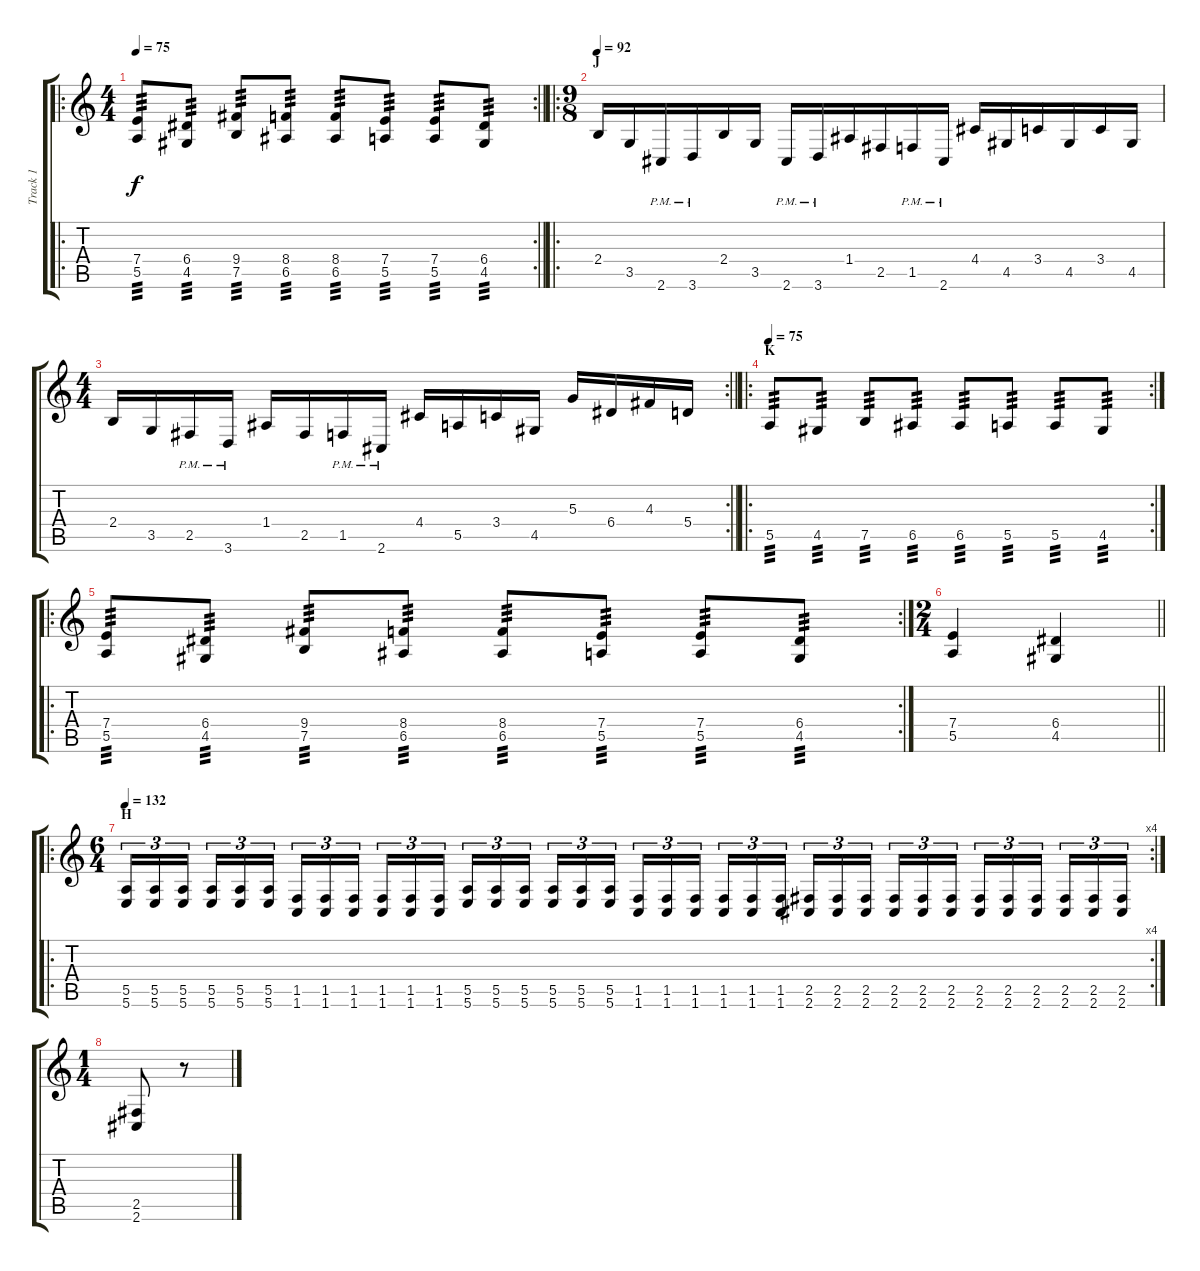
\track ("Track 1" "Track 1") {instrument distortionguitar}
\staff {score tabs}
\tuning (B3 Gb3 D3 A2 E2 B1) {hide}
\ro
\rc 2
\ts (4 4)
\tempo 75
\clef g2
\barLineRight lightlight
\ks c
(7.4 5.5).8{tp 3 dy f} (6.4 4.5).8{tp 3} (9.4 7.5).8{tp 3} (8.4 6.5).8{tp 3} (8.4 6.5).8{tp 3} (7.4 5.5).8{tp 3} (7.4 5.5).8{tp 3} (6.4 4.5).8{tp 3} |
\ro
\ts (9 8)
\section ("" "J")
\tempo 92
2.4.16 3.5.16 2.6{pm}.16 3.6{pm}.16 2.4.16 3.5.16 2.6{pm}.16 3.6{pm}.16 1.4.16 2.5.16 1.5{pm}.16 2.6{pm}.16 4.4.16 4.5.16 3.4.16 4.5.16 3.4.16 4.5.16 |
\rc 2
\ts (4 4)
\barLineRight lightlight
2.4.16 3.5.16 2.5{pm}.16 3.6{pm}.16 1.4.16 2.5.16 1.5{pm}.16 2.6{pm}.16 4.4.16 5.5.16 3.4.16 4.5.16 5.3.16 6.4.16 4.3.16 5.4.16 |
\ro
\rc 2
\section ("" "K")
\tempo 75
5.5.8{tp 3} 4.5.8{tp 3} 7.5.8{tp 3} 6.5.8{tp 3} 6.5.8{tp 3} 5.5.8{tp 3} 5.5.8{tp 3} 4.5.8{tp 3} |
\ro
\rc 2
(7.4 5.5).8{tp 3} (6.4 4.5).8{tp 3} (9.4 7.5).8{tp 3} (8.4 6.5).8{tp 3} (8.4 6.5).8{tp 3} (7.4 5.5).8{tp 3} (7.4 5.5).8{tp 3} (6.4 4.5).8{tp 3} |
\ts (2 4)
\barLineRight lightlight
(7.4 5.5).4 (6.4 4.5).4 |
\ro
\rc 4
\ts (6 4)
\section ("" "H")
\tempo 132
(5.5 5.6).16{tu (3 2)} (5.5 5.6).16{tu (3 2)} (5.5 5.6).16{tu (3 2) beam splitsecondary} (5.5 5.6).16{tu (3 2)} (5.5 5.6).16{tu (3 2)} (5.5 5.6).16{tu (3 2) beam splitsecondary} (1.5 1.6).16{tu (3 2)} (1.5 1.6).16{tu (3 2)} (1.5 1.6).16{tu (3 2) beam splitsecondary} (1.5 1.6).16{tu (3 2)} (1.5 1.6).16{tu (3 2)} (1.5 1.6).16{tu (3 2) beam splitsecondary} (5.5 5.6).16{tu (3 2)} (5.5 5.6).16{tu (3 2)} (5.5 5.6).16{tu (3 2) beam splitsecondary} (5.5 5.6).16{tu (3 2)} (5.5 5.6).16{tu (3 2)} (5.5 5.6).16{tu (3 2)} (1.5 1.6).16{tu (3 2)} (1.5 1.6).16{tu (3 2)} (1.5 1.6).16{tu (3 2) beam splitsecondary} (1.5 1.6).16{tu (3 2)} (1.5 1.6).16{tu (3 2)} (1.5 1.6).16{tu (3 2) beam splitsecondary} (2.5 2.6).16{tu (3 2)} (2.5 2.6).16{tu (3 2)} (2.5 2.6).16{tu (3 2) beam splitsecondary} (2.5 2.6).16{tu (3 2)} (2.5 2.6).16{tu (3 2)} (2.5 2.6).16{tu (3 2) beam splitsecondary} (2.5 2.6).16{tu (3 2)} (2.5 2.6).16{tu (3 2)} (2.5 2.6).16{tu (3 2) beam splitsecondary} (2.5 2.6).16{tu (3 2)} (2.5 2.6).16{tu (3 2)} (2.5 2.6).16{tu (3 2)} |
\ts (1 4)
(2.5 2.6).8 r.8
